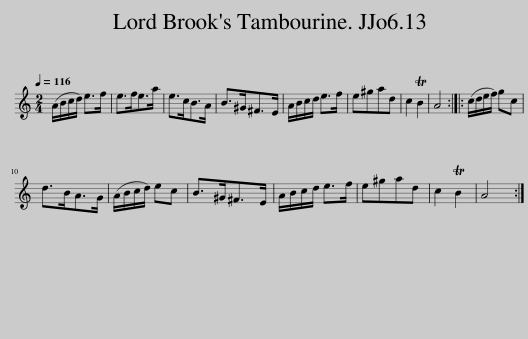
X:1
L:1/8
Q:1/4=116
M:2/4
I:linebreak $
K:C
V:1 treble
V:1
 (A/B/c/d/) e>f | e>fe>a | e>cB>A | B>^G^F>E | A/B/c/d/ e>f | %5
 e^gad | c2 TB2 | A4 :: (c/d/e/f/) gc |$ d>BA>G | %10
 (A/B/c/d/) ec | B>^G^F>E | A/B/c/d/ e>f | e^gad | c2 TB2 | %15
 A4 :| %16
